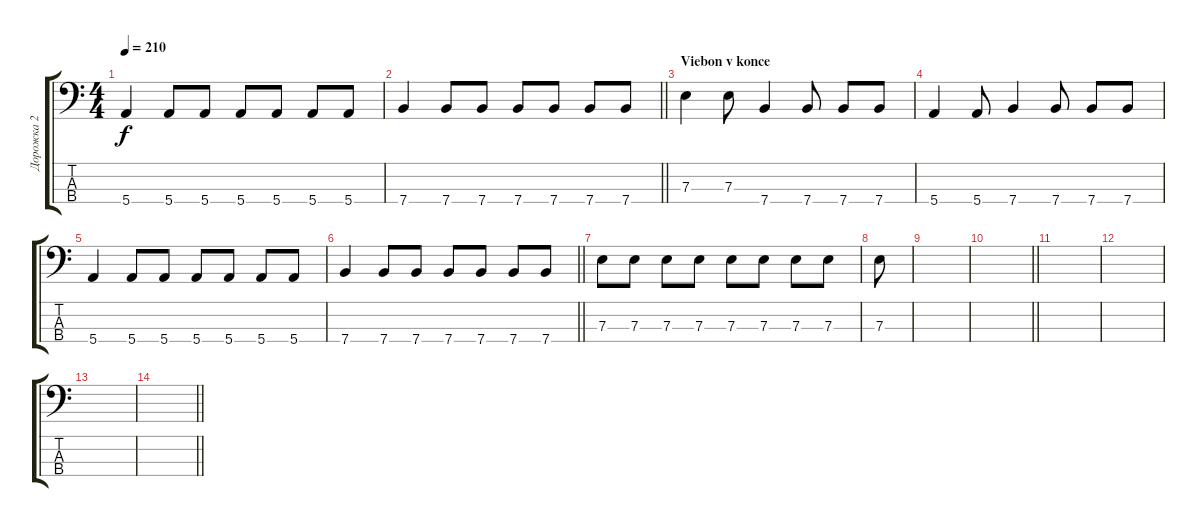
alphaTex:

\track ("Дорожка 2" "Дорожка 2") {instrument electricbassfinger}
\staff {score tabs}
\tuning (G2 D2 A1 E1) {hide}
\ts (4 4)
\tempo 210
\clef f4
\ks c
5.4.4{dy f} 5.4.8 5.4.8 5.4.8 5.4.8 5.4.8 5.4.8 |
\barLineRight lightlight
7.4.4 7.4.8 7.4.8 7.4.8 7.4.8 7.4.8 7.4.8 |
\section ("" "Viebon v konce")
7.3.4 7.3.8 7.4.4 7.4.8 7.4.8 7.4.8 |
5.4.4 5.4.8 7.4.4 7.4.8 7.4.8 7.4.8 |
5.4.4 5.4.8 5.4.8 5.4.8 5.4.8 5.4.8 5.4.8 |
\barLineRight lightlight
7.4.4 7.4.8 7.4.8 7.4.8 7.4.8 7.4.8 7.4.8 |
7.3.8 7.3.8 7.3.8 7.3.8 7.3.8 7.3.8 7.3.8 7.3.8 |
7.3.8 |
|
\barLineRight lightlight
|
|
|
|
\barLineRight lightlight
